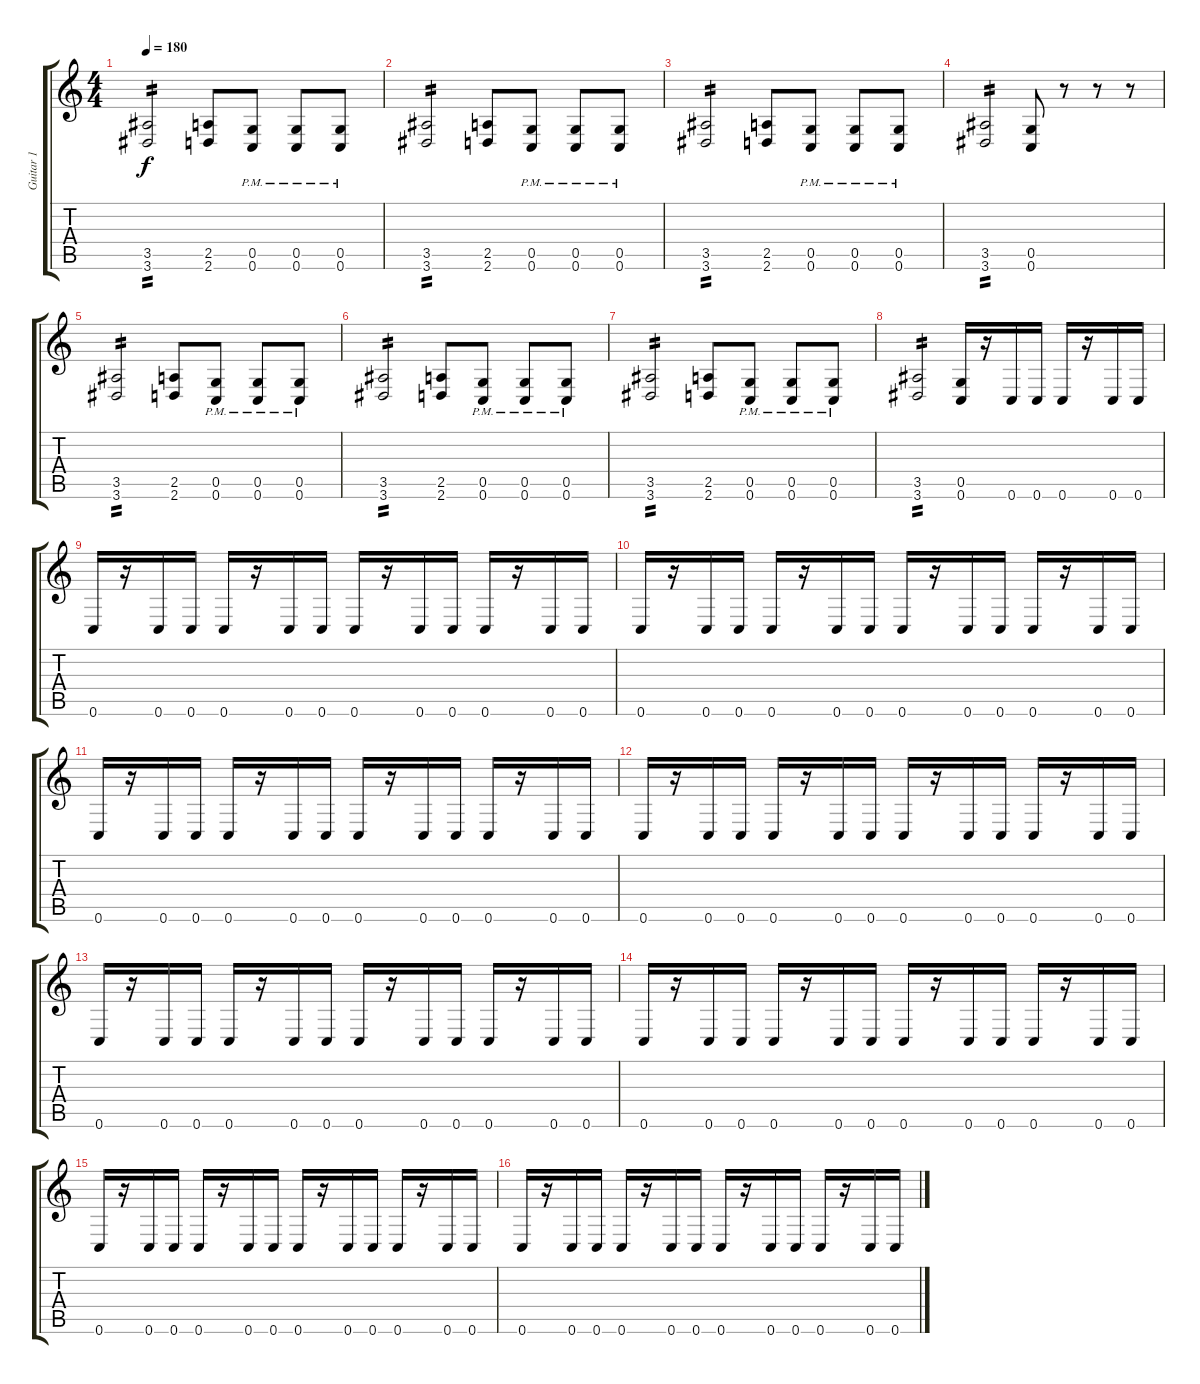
\track ("Guitar 1" "Guitar 1") {instrument distortionguitar}
\staff {score tabs}
\tuning (D4 A3 F3 C3 G2 C2) {hide}
\ts (4 4)
\tempo 180
\clef g2
\ks c
(3.5 3.6).2{tp 2 dy f volume 16} (2.5 2.6).8 (0.5{pm} 0.6{pm}).8 (0.5{pm} 0.6{pm}).8 (0.5{pm} 0.6{pm}).8 |
(3.5 3.6).2{tp 2} (2.5 2.6).8 (0.5{pm} 0.6{pm}).8 (0.5{pm} 0.6{pm}).8 (0.5{pm} 0.6{pm}).8 |
(3.5 3.6).2{tp 2} (2.5 2.6).8 (0.5{pm} 0.6{pm}).8 (0.5{pm} 0.6{pm}).8 (0.5{pm} 0.6{pm}).8 |
(3.5 3.6).2{tp 2} (0.5 0.6).8 r.8 r.8 r.8 |
(3.5 3.6).2{tp 2} (2.5 2.6).8 (0.5{pm} 0.6{pm}).8 (0.5{pm} 0.6{pm}).8 (0.5{pm} 0.6{pm}).8 |
(3.5 3.6).2{tp 2} (2.5 2.6).8 (0.5{pm} 0.6{pm}).8 (0.5{pm} 0.6{pm}).8 (0.5{pm} 0.6{pm}).8 |
(3.5 3.6).2{tp 2} (2.5 2.6).8 (0.5{pm} 0.6{pm}).8 (0.5{pm} 0.6{pm}).8 (0.5{pm} 0.6{pm}).8 |
(3.5 3.6).2{tp 2} (0.5 0.6).16 r.16 0.6.16 0.6.16 0.6.16 r.16 0.6.16 0.6.16 |
0.6.16 r.16 0.6.16 0.6.16 0.6.16 r.16 0.6.16 0.6.16 0.6.16 r.16 0.6.16 0.6.16 0.6.16 r.16 0.6.16 0.6.16 |
0.6.16 r.16 0.6.16 0.6.16 0.6.16 r.16 0.6.16 0.6.16 0.6.16 r.16 0.6.16 0.6.16 0.6.16 r.16 0.6.16 0.6.16 |
0.6.16 r.16 0.6.16 0.6.16 0.6.16 r.16 0.6.16 0.6.16 0.6.16 r.16 0.6.16 0.6.16 0.6.16 r.16 0.6.16 0.6.16 |
0.6.16 r.16 0.6.16 0.6.16 0.6.16 r.16 0.6.16 0.6.16 0.6.16 r.16 0.6.16 0.6.16 0.6.16 r.16 0.6.16 0.6.16 |
0.6.16 r.16 0.6.16 0.6.16 0.6.16 r.16 0.6.16 0.6.16 0.6.16 r.16 0.6.16 0.6.16 0.6.16 r.16 0.6.16 0.6.16 |
0.6.16 r.16 0.6.16 0.6.16 0.6.16 r.16 0.6.16 0.6.16 0.6.16 r.16 0.6.16 0.6.16 0.6.16 r.16 0.6.16 0.6.16 |
0.6.16 r.16 0.6.16 0.6.16 0.6.16 r.16 0.6.16 0.6.16 0.6.16 r.16 0.6.16 0.6.16 0.6.16 r.16 0.6.16 0.6.16 |
0.6.16 r.16 0.6.16 0.6.16 0.6.16 r.16 0.6.16 0.6.16 0.6.16 r.16 0.6.16 0.6.16 0.6.16 r.16 0.6.16 0.6.16
